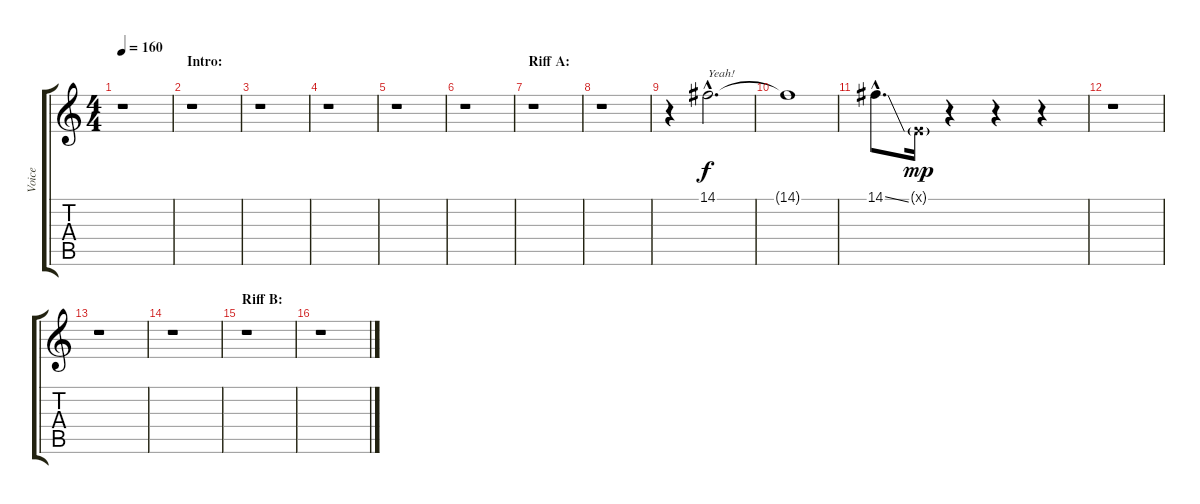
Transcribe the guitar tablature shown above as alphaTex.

\track ("Voice" "Voice") {instrument oboe}
\staff {score tabs}
\tuning (E4 B3 G3 D3 A2 E2) {hide}
\ts (4 4)
\tempo 160
\clef g2
\ks c
r.1{dy f instrument oboe} |
\section ("" "Intro:")
r.1 |
r.1 |
r.1 |
r.1 |
r.1 |
\section ("" "Riff A:")
r.1 |
r.1 |
r.4 14.1{hac}.2{d txt "Yeah!"} |
14.1{t}.1 |
14.1{ss hac}.8{d} 0.1{g x}.16{dy mp} r.4 r.4 r.4 |
r.1 |
r.1 |
r.1 |
\section ("" "Riff B:")
r.1 |
r.1
